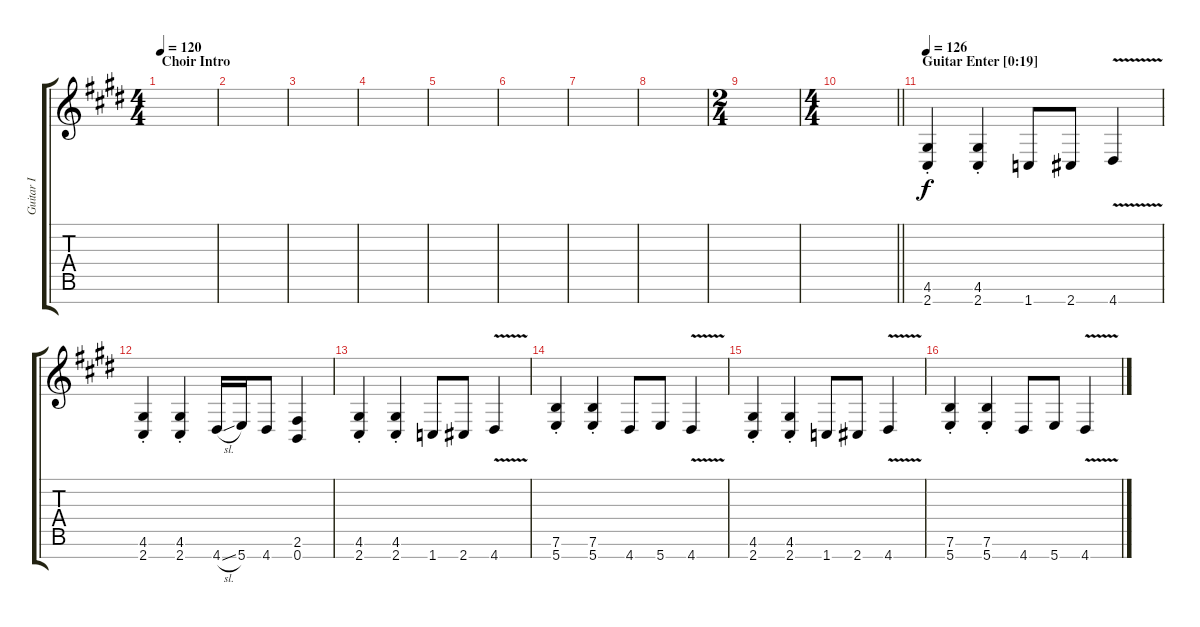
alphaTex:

\track ("Guitar I" "Guitar I") {instrument distortionguitar}
\staff {score tabs}
\tuning (E4 B3 G3 D3 A2 E2 B1) {hide}
\ts (4 4)
\section ("" "Choir Intro")
\tempo 120
\clef g2
\ks c#minor
|
|
|
|
|
|
|
|
\ts (2 4)
|
\ts (4 4)
\barLineRight lightlight
|
\section ("" "Guitar Enter [0:19]")
\tempo 126
(4.6{st} 2.7{st}).4 (4.6{st} 2.7{st}).4 1.7.8 2.7.8 4.7{v}.4 |
(4.6{st} 2.7{st}).4 (4.6{st} 2.7{st}).4 4.7{sl}.16 5.7.16 4.7.8 (2.6 0.7).4 |
(4.6{st} 2.7{st}).4 (4.6{st} 2.7{st}).4 1.7.8 2.7.8 4.7{v}.4 |
(7.6{st} 5.7{st}).4 (7.6{st} 5.7{st}).4 4.7.8 5.7.8 4.7{v}.4 |
(4.6{st} 2.7{st}).4 (4.6{st} 2.7{st}).4 1.7.8 2.7.8 4.7{v}.4 |
(7.6{st} 5.7{st}).4 (7.6{st} 5.7{st}).4 4.7.8 5.7.8 4.7{v}.4
